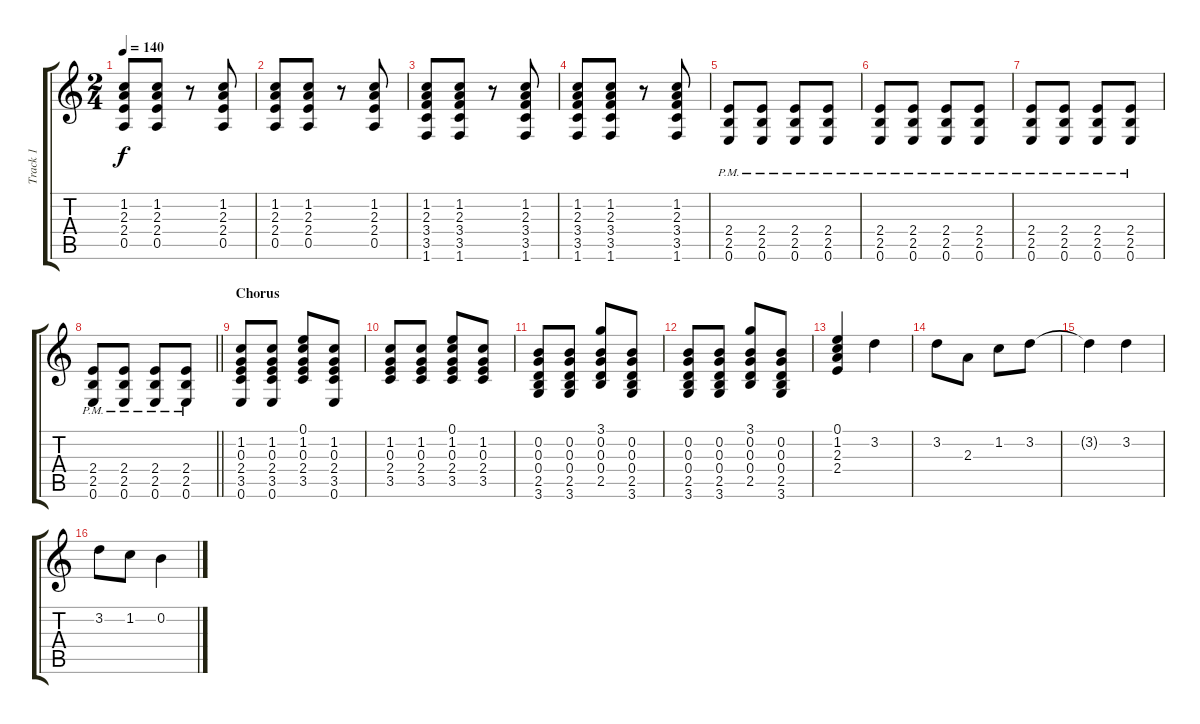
\track ("Track 1" "Track 1") {instrument acousticguitarsteel}
\staff {score tabs}
\tuning (E4 B3 G3 D3 A2 E2) {hide}
\ts (2 4)
\tempo 140
\clef g2
\ks c
(1.2 2.3 2.4 0.5).8{dy f} (1.2 2.3 2.4 0.5).8 r.8 (1.2 2.3 2.4 0.5).8 |
(1.2 2.3 2.4 0.5).8 (1.2 2.3 2.4 0.5).8 r.8 (1.2 2.3 2.4 0.5).8 |
(1.2 2.3 3.4 3.5 1.6).8 (1.2 2.3 3.4 3.5 1.6).8 r.8 (1.2 2.3 3.4 3.5 1.6).8 |
(1.2 2.3 3.4 3.5 1.6).8 (1.2 2.3 3.4 3.5 1.6).8 r.8 (1.2 2.3 3.4 3.5 1.6).8 |
(2.4{pm} 2.5 0.6).8 (2.4{pm} 2.5 0.6).8 (2.4{pm} 2.5 0.6).8 (2.4{pm} 2.5 0.6).8 |
(2.4{pm} 2.5 0.6).8 (2.4{pm} 2.5 0.6).8 (2.4{pm} 2.5 0.6).8 (2.4{pm} 2.5 0.6).8 |
(2.4{pm} 2.5 0.6).8 (2.4{pm} 2.5 0.6).8 (2.4{pm} 2.5 0.6).8 (2.4{pm} 2.5 0.6).8 |
\barLineRight lightlight
(2.4{pm} 2.5 0.6).8 (2.4{pm} 2.5 0.6).8 (2.4{pm} 2.5 0.6).8 (2.4{pm} 2.5 0.6).8 |
\section ("" "Chorus")
(1.2 0.3 2.4 3.5 0.6).8 (1.2 0.3 2.4 3.5 0.6).8 (0.1 1.2 0.3 2.4 3.5).8 (1.2 0.3 2.4 3.5 0.6).8 |
(1.2 0.3 2.4 3.5).8 (1.2 0.3 2.4 3.5).8 (0.1 1.2 0.3 2.4 3.5).8 (1.2 0.3 2.4 3.5).8 |
(0.2 0.3 0.4 2.5 3.6).8 (0.2 0.3 0.4 2.5 3.6).8 (3.1 0.2 0.3 0.4 2.5).8 (0.2 0.3 0.4 2.5 3.6).8 |
(0.2 0.3 0.4 2.5 3.6).8 (0.2 0.3 0.4 2.5 3.6).8 (3.1 0.2 0.3 0.4 2.5).8 (0.2 0.3 0.4 2.5 3.6).8 |
(0.1 1.2 2.3 2.4).4 3.2.4 |
3.2.8 2.3.8 1.2.8 3.2.8 |
3.2{t}.4 3.2.4 |
3.2.8 1.2.8 0.2.4
